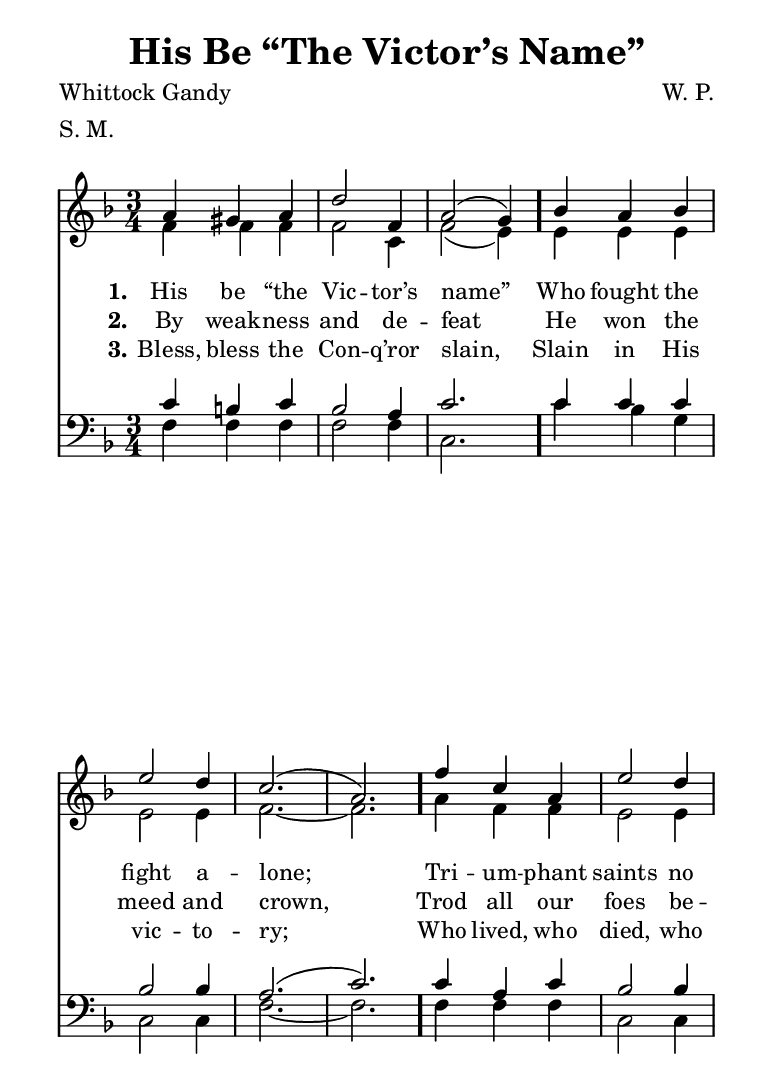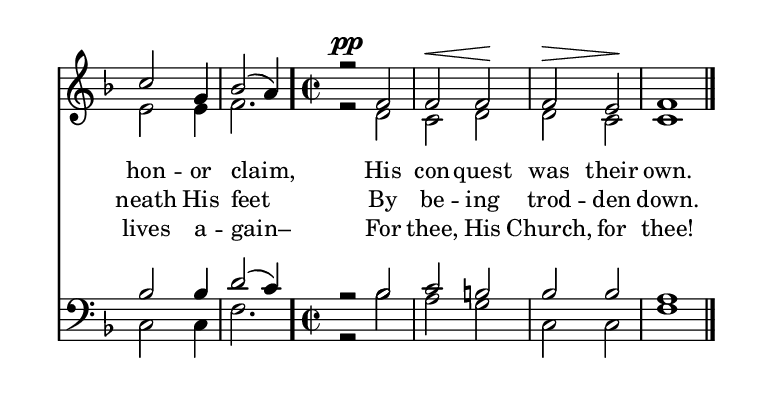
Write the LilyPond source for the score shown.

\include "common/global.ily"
\paper {
  \include "common/paper.ily"
  ragged-last-bottom = ##t
}

\header{
  hymnnumber = "219"
  title = "His Be “The Victor’s Name”"
  tunename = "Victor"
  meter = "S. M."
  poet = "Whittock Gandy" % Samuel *Whitelock* Gandy ?
  composer = "W. P."
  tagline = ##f
}

global = {
  \include "common/overrides.ily"
  \time 3/4
  \override Score.MetronomeMark.transparent = ##t % hide all fermata changes too
  \tempo 4=120
  \key f \major
  \autoBeamOff
}

notesSoprano = {
\global
\relative c'' {

  a4 gis a | d2 f,4 | a2( g4) | \bar "."
  bes4 a bes | e2 d4 | c2.( | a ) | \bar "."
  f'4 c a | e'2 d4 | c2 g4 | bes2( a4) | \bar "."
  \time 2/2
  r2^\pp f2 | f^\< f\! | f^\> e\! | f1 \bar "."

  \bar "|."

}
}

notesAlto = {
\global
\relative e' {

  f4 f f | f2 c4 | f2( e4) |
  e4 e e | e2 e4 | f2. ~ | f |
  a4 f f | e2 e4 | e2 e4 | f2. |
  r2 d2 | c d | d c | c1 |

}
}

notesTenor = {
\global
\relative a {

  c4 b c | bes2 a4 | c2. |
  c4 c c | bes2 bes4 | a2.( | c ) |
  c4 a c | bes2 bes4 | bes2 bes4 | d2( c4) |
  r2 bes2 | c b | bes bes | a1 |

}
}

notesBass = {
\global
\relative f {

  f4 f f | f2 f4 | c2. |
  c'4 bes g | c,2 c4 | f2. ~ | f |
  f4 f f | c2 c4 c2 c4 | f2. |
  r2 bes2 | a g | c, c | f1 |

}
}

wordsA = \lyricmode {
\set stanza = "1."

His be “the Vic -- tor’s name”
Who fought the fight a -- lone;
Tri -- um -- phant saints no hon -- or claim,
His con -- quest was their own.

}

wordsB = \lyricmode {
\set stanza = "2."

By weak -- ness and de -- feat
He won the meed and crown,
Trod all our foes be -- neath His feet
By be -- ing trod -- den down.

}

wordsC = \lyricmode {
\set stanza = "3."

Bless, bless the Con -- q’ror slain,
Slain in His vic -- to -- ry;
Who lived, who died, who lives a -- gain–
For thee, His Church, for thee!

}

\score {
  \context ChoirStaff <<
    \context Staff = upper <<
      \set ChoirStaff.systemStartDelimiter = #'SystemStartBar
      \context Voice  = sopranos { \voiceOne << \notesSoprano >> }
      \context Voice  = altos { \voiceTwo << \notesAlto >> }
      \context Lyrics = one   \lyricsto sopranos \wordsA
      \context Lyrics = two   \lyricsto sopranos \wordsB
      \context Lyrics = three \lyricsto sopranos \wordsC
    >>
    \context Staff = men <<
      \clef bass
      \context Voice  = tenors { \voiceOne << \notesTenor >> }
      \context Voice  = basses { \voiceTwo << \notesBass >> }
    >>
  >>
  \layout {
    \include "common/layout.ily"
  }
  \midi{
    \include "common/midi.ily"
  }
}

\version "2.19.49"  % necessary for upgrading to future LilyPond versions.

% vi:set et ts=2 sw=2 ai nocindent syntax=lilypond:
